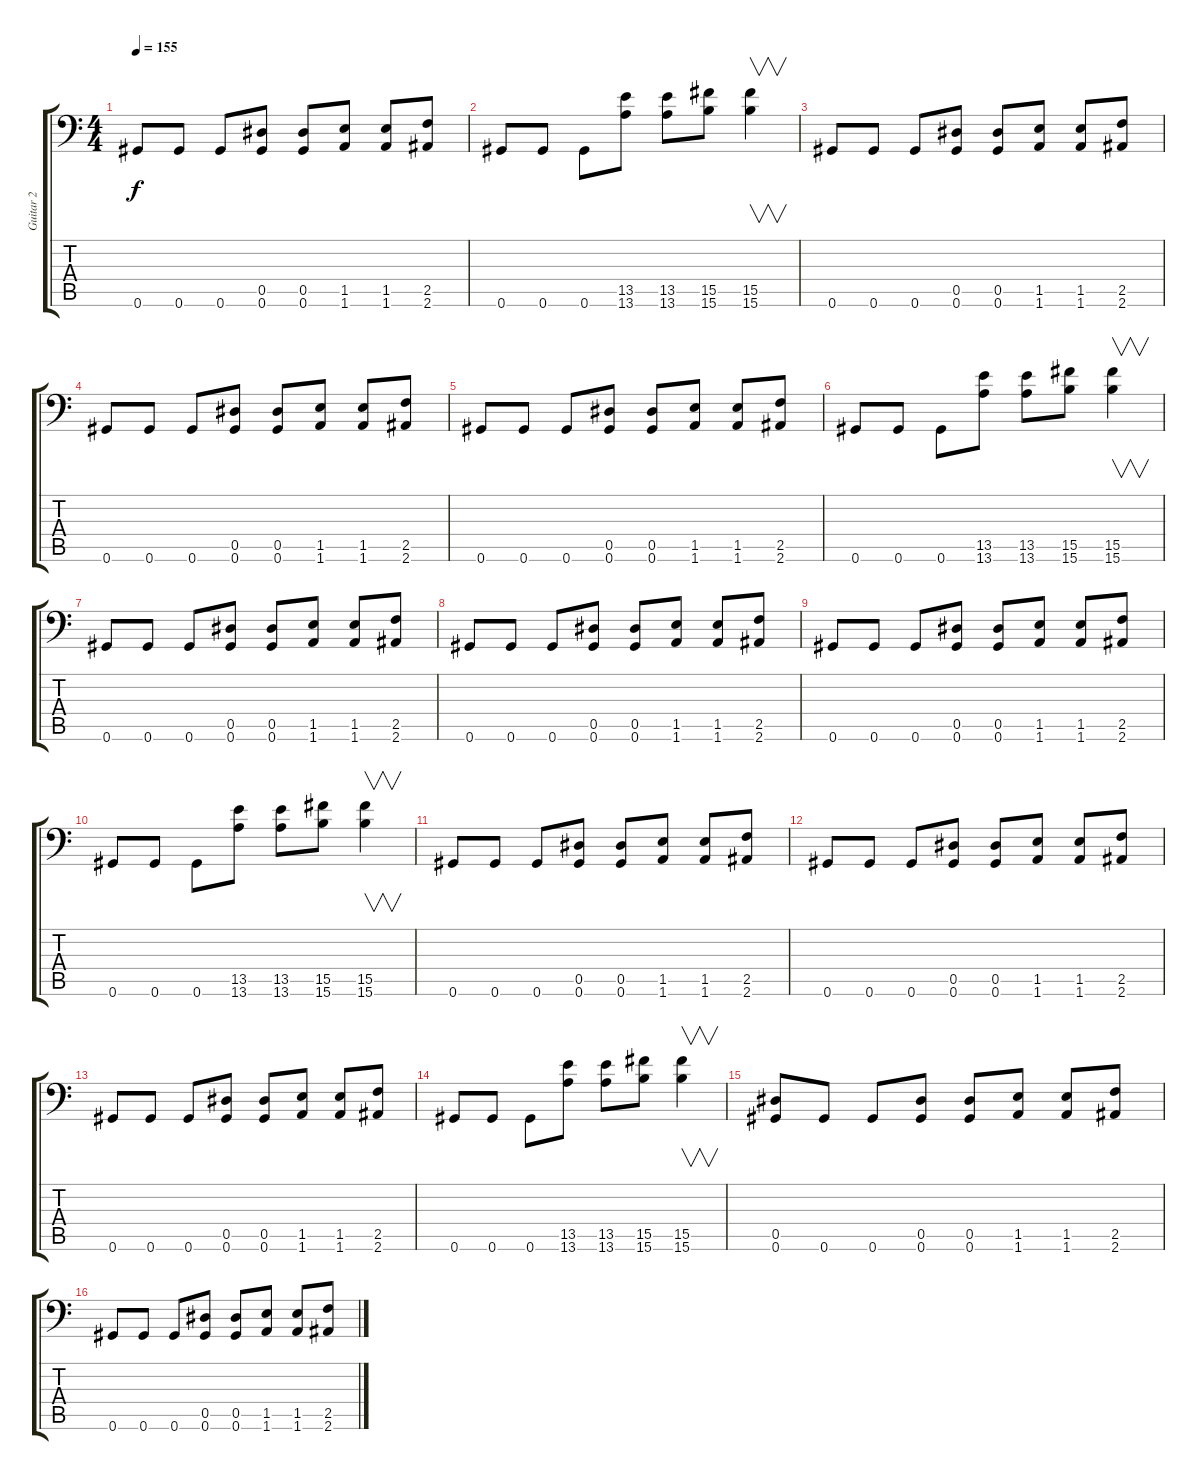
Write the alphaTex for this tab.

\track ("Guitar 2" "Guitar 2") {instrument distortionguitar}
\staff {score tabs}
\tuning (Bb3 F3 Db3 Ab2 Eb2 Ab1) {hide}
\ts (4 4)
\tempo 155
\clef f4
\ks c
0.6.8{dy f} 0.6.8 0.6.8 (0.5 0.6).8 (0.5 0.6).8 (1.5 1.6).8 (1.5 1.6).8 (2.5 2.6).8 |
0.6.8 0.6.8 0.6.8 (13.5 13.6).8 (13.5 13.6).8 (15.5 15.6).8 (15.5 15.6).4{v} |
0.6.8 0.6.8 0.6.8 (0.5 0.6).8 (0.5 0.6).8 (1.5 1.6).8 (1.5 1.6).8 (2.5 2.6).8 |
0.6.8 0.6.8 0.6.8 (0.5 0.6).8 (0.5 0.6).8 (1.5 1.6).8 (1.5 1.6).8 (2.5 2.6).8 |
0.6.8 0.6.8 0.6.8 (0.5 0.6).8 (0.5 0.6).8 (1.5 1.6).8 (1.5 1.6).8 (2.5 2.6).8 |
0.6.8 0.6.8 0.6.8 (13.5 13.6).8 (13.5 13.6).8 (15.5 15.6).8 (15.5 15.6).4{v} |
0.6.8 0.6.8 0.6.8 (0.5 0.6).8 (0.5 0.6).8 (1.5 1.6).8 (1.5 1.6).8 (2.5 2.6).8 |
0.6.8 0.6.8 0.6.8 (0.5 0.6).8 (0.5 0.6).8 (1.5 1.6).8 (1.5 1.6).8 (2.5 2.6).8 |
0.6.8 0.6.8 0.6.8 (0.5 0.6).8 (0.5 0.6).8 (1.5 1.6).8 (1.5 1.6).8 (2.5 2.6).8 |
0.6.8 0.6.8 0.6.8 (13.5 13.6).8 (13.5 13.6).8 (15.5 15.6).8 (15.5 15.6).4{v} |
0.6.8 0.6.8 0.6.8 (0.5 0.6).8 (0.5 0.6).8 (1.5 1.6).8 (1.5 1.6).8 (2.5 2.6).8 |
0.6.8 0.6.8 0.6.8 (0.5 0.6).8 (0.5 0.6).8 (1.5 1.6).8 (1.5 1.6).8 (2.5 2.6).8 |
0.6.8 0.6.8 0.6.8 (0.5 0.6).8 (0.5 0.6).8 (1.5 1.6).8 (1.5 1.6).8 (2.5 2.6).8 |
0.6.8 0.6.8 0.6.8 (13.5 13.6).8 (13.5 13.6).8 (15.5 15.6).8 (15.5 15.6).4{v} |
(0.5 0.6).8 0.6.8 0.6.8 (0.5 0.6).8 (0.5 0.6).8 (1.5 1.6).8 (1.5 1.6).8 (2.5 2.6).8 |
0.6.8 0.6.8 0.6.8 (0.5 0.6).8 (0.5 0.6).8 (1.5 1.6).8 (1.5 1.6).8 (2.5 2.6).8
